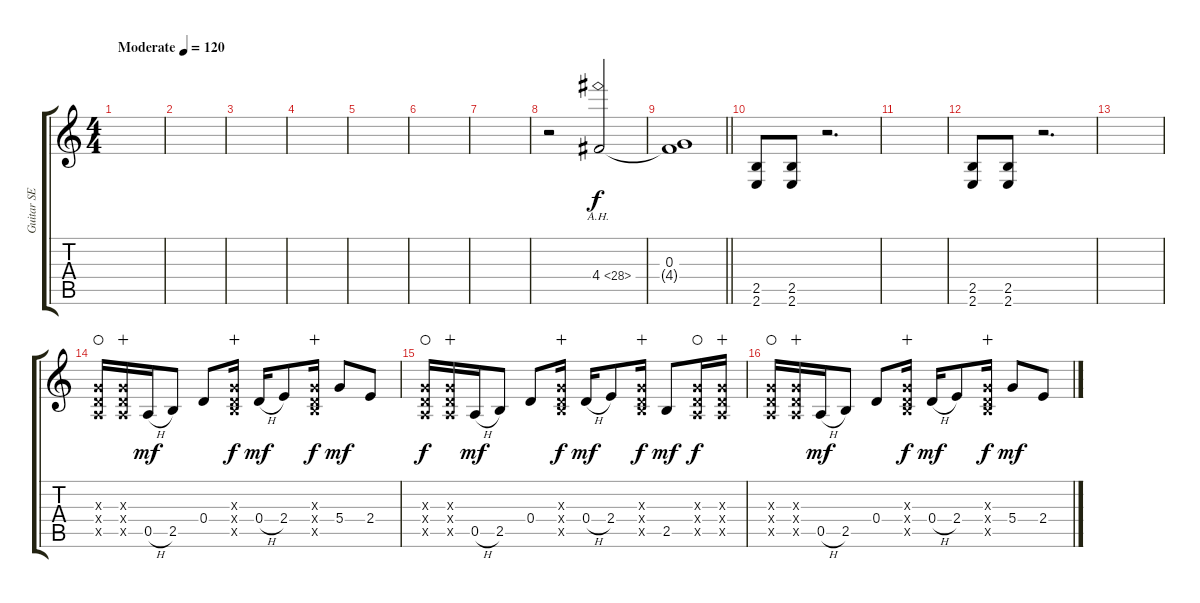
\track ("Guitar SE" "Guitar SE") {instrument overdrivenguitar}
\staff {score tabs}
\tuning (E4 B3 G3 D3 A2 D2) {hide}
\ts (4 4)
\tempo (120 "Moderate")
\clef g2
\ks c
|
|
|
|
|
|
|
r.2{volume 0} 4.4{ah 24}.2{volume 16 instrument distortionguitar} |
\barLineRight lightlight
(0.3 4.4{t}).1{dy f} |
(2.5 2.6).8{volume 9 instrument overdrivenguitar} (2.5 2.6).8 r.2{d} |
|
(2.5 2.6).8 (2.5 2.6).8 r.2{d} |
|
(0.3{x} 0.4{x} 0.5{x}).16{waho} (0.3{x} 0.4{x} 0.5{x}).16{wahc} 0.5{h}.16{dy mf} 2.5.8 0.4.8 (0.3{x} 0.4{x} 2.5{x}).16{dy f wahc} 0.4{h}.16{dy mf} 2.4.8 (0.3{x} 0.4{x} 2.5{x}).16{dy f wahc} 5.4.8{dy mf} 2.4.8 |
(0.3{x} 0.4{x} 0.5{x}).16{dy f waho} (0.3{x} 0.4{x} 0.5{x}).16{wahc} 0.5{h}.16{dy mf} 2.5.8 0.4.8 (0.3{x} 0.4{x} 2.5{x}).16{dy f wahc} 0.4{h}.16{dy mf} 2.4.8 (0.3{x} 0.4{x} 2.5{x}).16{dy f wahc} 2.5.8{dy mf} (0.3{x} 0.4{x} 0.5{x}).16{dy f waho} (0.3{x} 0.4{x} 0.5{x}).16{wahc} |
(0.3{x} 0.4{x} 0.5{x}).16{waho} (0.3{x} 0.4{x} 0.5{x}).16{wahc} 0.5{h}.16{dy mf} 2.5.8 0.4.8 (0.3{x} 0.4{x} 2.5{x}).16{dy f wahc} 0.4{h}.16{dy mf} 2.4.8 (0.3{x} 0.4{x} 2.5{x}).16{dy f wahc} 5.4.8{dy mf} 2.4.8
